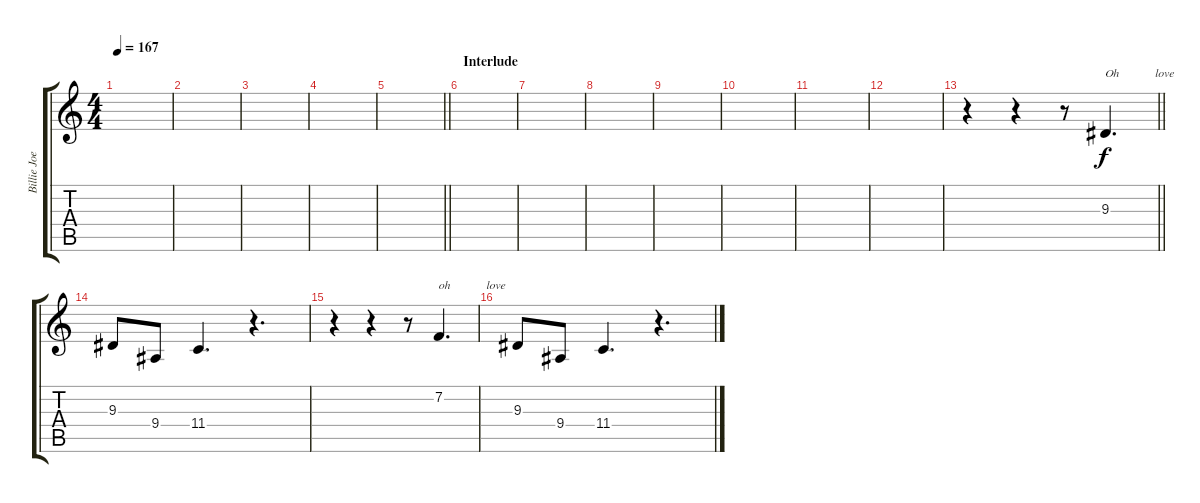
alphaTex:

\track ("Billie Joe Armstrong - Vocals" "Billie Joe") {instrument altosax}
\staff {score tabs}
\tuning (Eb4 Bb3 Gb3 Db3 Ab2 Eb2) {hide}
\ts (4 4)
\tempo 167
\clef g2
\ks c
|
|
|
|
\barLineRight lightlight
|
\section ("" "Interlude")
|
|
|
|
|
|
|
\barLineRight lightlight
r.4 r.4 r.8 9.3.4{d txt "Oh            love"} |
9.3.8 9.4.8 11.4.4{d} r.4{d} |
r.4 r.4 r.8 7.2.4{d txt "oh            love"} |
9.3.8 9.4.8 11.4.4{d} r.4{d}
